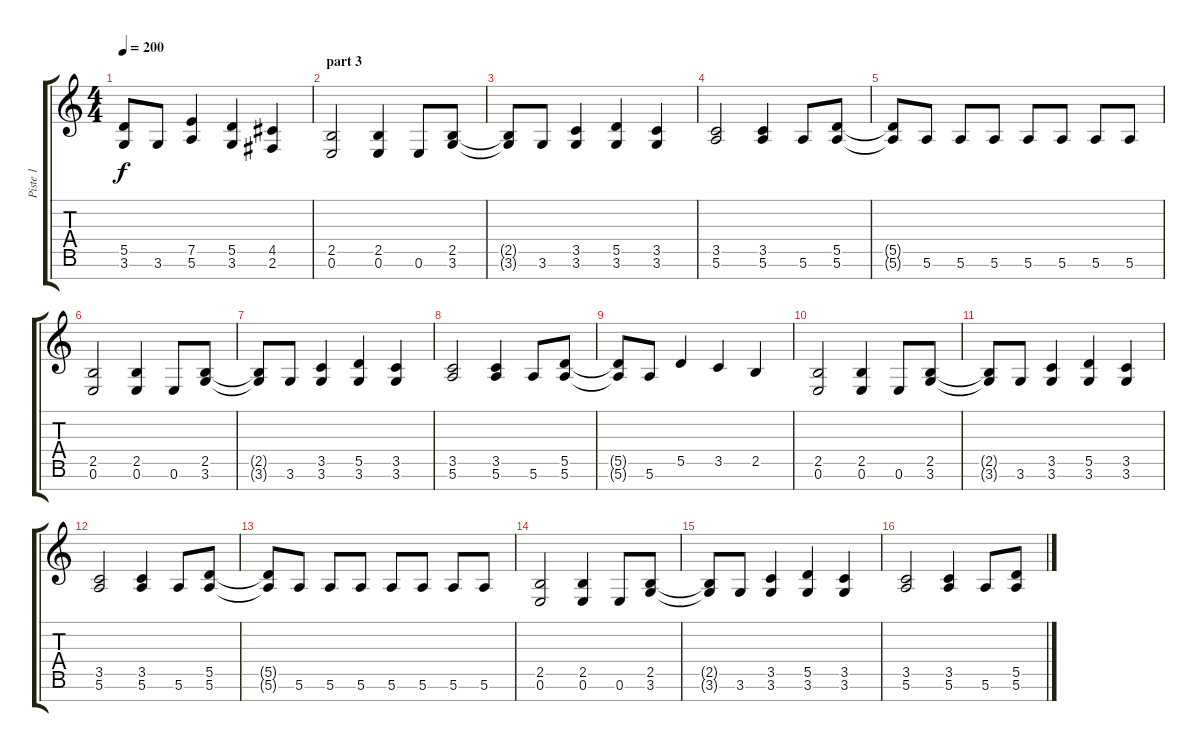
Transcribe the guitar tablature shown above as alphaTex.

\track ("Piste 1" "Piste 1") {instrument overdrivenguitar}
\staff {score tabs}
\tuning (E4 B3 G3 D3 A2 E2 B1) {hide}
\ts (4 4)
\tempo 200
\clef g2
\ks c
(5.5{t} 3.6{t}).8{dy f} 3.6.8 (7.5 5.6).4 (5.5 3.6).4 (4.5 2.6).4 |
\section ("" "part 3")
(2.5 0.6).2 (2.5 0.6).4 0.6.8 (2.5 3.6).8 |
(2.5{t} 3.6{t}).8 3.6.8 (3.5 3.6).4 (5.5 3.6).4 (3.5 3.6).4 |
(3.5 5.6).2 (3.5 5.6).4 5.6.8 (5.5 5.6).8 |
(5.5{t} 5.6{t}).8 5.6.8 5.6.8 5.6.8 5.6.8 5.6.8 5.6.8 5.6.8 |
(2.5 0.6).2 (2.5 0.6).4 0.6.8 (2.5 3.6).8 |
(2.5{t} 3.6{t}).8 3.6.8 (3.5 3.6).4 (5.5 3.6).4 (3.5 3.6).4 |
(3.5 5.6).2 (3.5 5.6).4 5.6.8 (5.5 5.6).8 |
(5.5{t} 5.6{t}).8 5.6.8 5.5.4 3.5.4 2.5.4 |
(2.5 0.6).2 (2.5 0.6).4 0.6.8 (2.5 3.6).8 |
(2.5{t} 3.6{t}).8 3.6.8 (3.5 3.6).4 (5.5 3.6).4 (3.5 3.6).4 |
(3.5 5.6).2 (3.5 5.6).4 5.6.8 (5.5 5.6).8 |
(5.5{t} 5.6{t}).8 5.6.8 5.6.8 5.6.8 5.6.8 5.6.8 5.6.8 5.6.8 |
(2.5 0.6).2 (2.5 0.6).4 0.6.8 (2.5 3.6).8 |
(2.5{t} 3.6{t}).8 3.6.8 (3.5 3.6).4 (5.5 3.6).4 (3.5 3.6).4 |
(3.5 5.6).2 (3.5 5.6).4 5.6.8 (5.5 5.6).8
